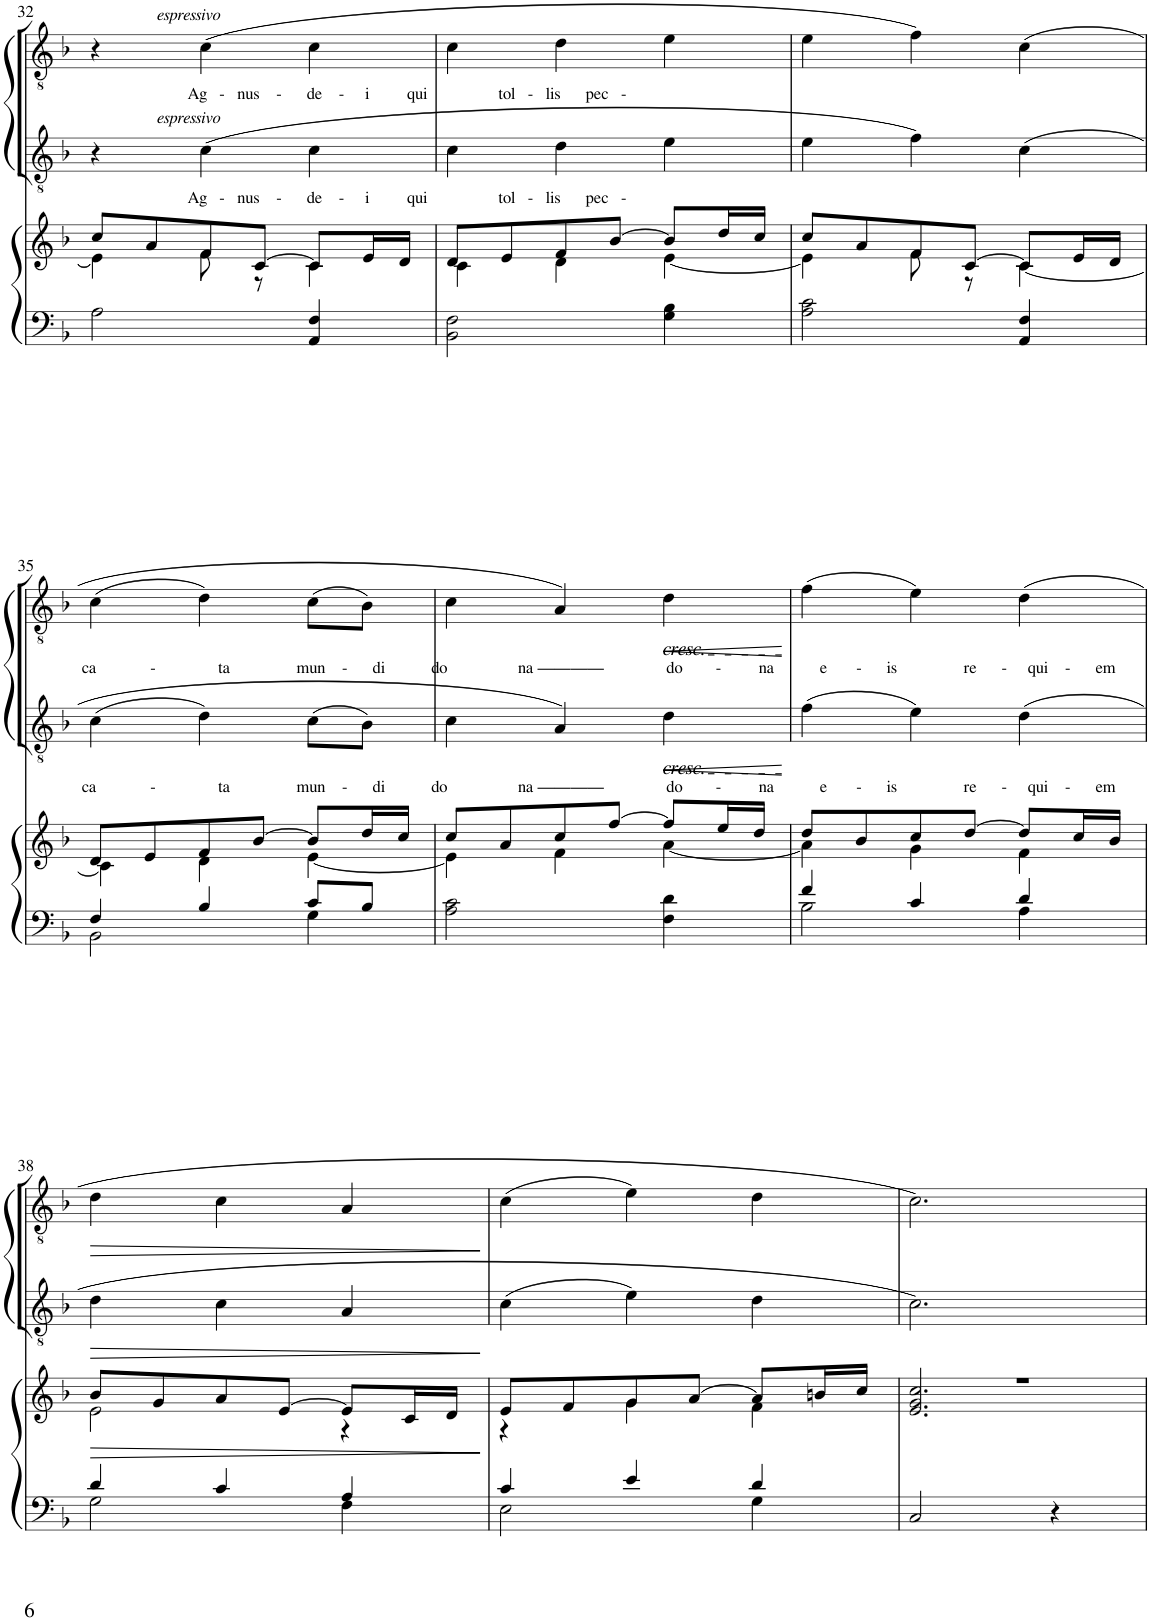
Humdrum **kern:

**kern	**kern	**dynam	**kern	**dynam	**kern	**dynam
*part3	*part3	*part3	*part2	*part2	*part1	*part1
*staff4	*staff3	*staff3/4	*staff2	*staff2	*staff1	*staff1
*I"PIANO	*	*	*I"TÉNORS II	*	*I"TÉNORS I	*
*I'Pno	*	*	*	*	*	*
!!LO:PB:g=z
*clefF4	*clefG2	*	*clefGv2	*	*clefGv2	*
*k[b-]	*k[b-]	*	*k[b-]	*	*k[b-]	*
*M3/4	*M3/4	*	*M3/4	*	*M3/4	*
=32	=32	=32	=32	=32	=32	=32
*	*^	*	*	*	*	*
2A\	8cc/L	4e\]	.	4r	.	4r	.
.	8a/	.	.	.	.	.	.
!	!	!	!	!	!	!LO:TX:b:t=Ag   -   nus    -      de    -     i         qui                 tol   -   lis      pec   -	!
!	!	!	!	!	!	!LO:TX:a:i:t=espressivo	!
!	!	!	!	!LO:TX:b:t=Ag   -   nus    -      de    -     i         qui                 tol   -   lis      pec   -	!	!	!
!	!	!	!	!LO:TX:a:i:t=espressivo	!	!	!
.	8f/	8f\	.	(4c\	.	(4c\	.
.	[8c/J	8r	.	.	.	.	.
4AA/ 4F/	8c/L]	4c\	.	4c\	.	4c\	.
.	16e/L	.	.	.	.	.	.
.	16d/JJ	.	.	.	.	.	.
=33	=33	=33	=33	=33	=33	=33	=33
2BB-\ 2F\	8d/L	4c\	.	4c\	.	4c\	.
.	8e/	.	.	.	.	.	.
.	8f/	4d\	.	4d\	.	4d\	.
.	[8b-/J	.	.	.	.	.	.
4G\ 4B-\	8b-/L]	[4e\	.	4e\	.	4e\	.
.	16dd/L	.	.	.	.	.	.
.	16cc/JJ	.	.	.	.	.	.
=34	=34	=34	=34	=34	=34	=34	=34
2A\ 2c\	8cc/L	4e\]	.	4e\	.	4e\	.
.	8a/	.	.	.	.	.	.
.	8f/	8f\	.	4f\)	.	4f\)	.
.	[8c/J	8r	.	.	.	.	.
4AA/ 4F/	8c/L]	[4c\	.	(4c\	.	(4c\	.
.	16e/L	.	.	.	.	.	.
.	16d/JJ	.	.	.	.	.	.
!!LO:LB:g=z
=35	=35	=35	=35	=35	=35	=35	=35
*^	*	*	*	*	*	*	*
!	!	!	!	!	!	!	!LO:TX:b:t=ca             -               ta                mun    -      di           do                 na ————               do        -         na           e       -      is                re      -     qui    -      em	!
!	!	!	!	!	!LO:TX:b:t=ca             -               ta                mun    -      di           do                 na ————               do        -         na           e       -      is                re      -     qui    -      em	!	!	!
4F/	2BB-\	8d/L	4c\]	.	(4c\	.	(4c\	.
.	.	8e/	.	.	.	.	.	.
4B-/	.	8f/	4d\	.	4d\)	.	4d\)	.
.	.	[8b-/J	.	.	.	.	.	.
8c/L	4G\	8b-/L]	[4e\	.	(8c\L	.	(8c\L	.
8B-/J	.	16dd/L	.	.	8B-\J)	.	8B-\J)	.
.	.	16cc/JJ	.	.	.	.	.	.
*v	*v	*	*	*	*	*	*	*
=36	=36	=36	=36	=36	=36	=36	=36
2A\ 2c\	8cc/L	4e\]	.	4c\	.	4c\	.
.	8a/	.	.	.	.	.	.
.	8cc/	4f\	.	4A/)	.	4A/)	.
.	[8ff/J	.	.	.	.	.	.
!	!	!	!	!	!	!LO:TX:b:i:t=cresc.	!
!	!	!	!	!LO:TX:b:i:t=cresc.	!	!	!
!	!	!	!	!	!LO:HP:b	!	!LO:HP:b
4F\ 4d\	8ff/L]	[4a\	.	4d\	<	4d\	<
.	16ee/L	.	.	.	.	.	.
.	16dd/JJ	.	.	.	.	.	.
*	*v	*v	*	*	*	*	*
.	.	.	.	[	.	[
=37	=37	=37	=37	=37	=37	=37
*^	*^	*	*	*	*	*
4f/	2B-\	8dd/L	4a\]	.	(4f\	.	(4f\	.
.	.	8b-/	.	.	.	.	.	.
4c/	.	8cc/	4g\	.	4e\)	.	4e\)	.
.	.	[8dd/J	.	.	.	.	.	.
4d/	4A\	8dd/L]	4f\	.	(4d\	.	(4d\	.
.	.	16cc/L	.	.	.	.	.	.
.	.	16b-/JJ	.	.	.	.	.	.
!!LO:LB:g=z
=38	=38	=38	=38	=38	=38	=38	=38	=38
!	!	!	!	!LO:HP:b	!	!LO:HP:b	!	!LO:HP:b
4d/	2G\	8b-/L	2e\	>	4d\	>	4d\	>
.	.	8g/	.	.	.	.	.	.
4c/	.	8a/	.	.	4c\	.	4c\	.
.	.	[8e/J	.	.	.	.	.	.
4A/	4F\	8e/L]	4r	.	4A/	.	4A/	.
.	.	16c/L	.	.	.	.	.	.
.	.	16d/JJ	.	.	.	.	.	.
*v	*v	*	*	*	*	*	*	*
*	*v	*v	*	*	*	*	*
.	.	]	.	]	.	]
=39	=39	=39	=39	=39	=39	=39
*^	*^	*	*	*	*	*
4c/	2E\	8e/L	4r	.	(4c\	.	(4c\	.
.	.	8f/	.	.	.	.	.	.
4e/	.	8g/	4g\	.	4e\)	.	4e\)	.
.	.	[8a/J	.	.	.	.	.	.
4d/	4G\	8a/L]	4f\	.	4d\	.	4d\	.
.	.	16bn/L	.	.	.	.	.	.
.	.	16cc/JJ	.	.	.	.	.	.
*v	*v	*	*	*	*	*	*	*
=40	=40	=40	=40	=40	=40	=40	=40
2C/	2.r	2.e/ 2.g/ 2.cc/	.	2.c\)	.	2.c\)	.
4r	.	.	.	.	.	.	.
*	*v	*v	*	*	*	*	*
=	=	=	=	=	=	=
*-	*-	*-	*-	*-	*-	*-
